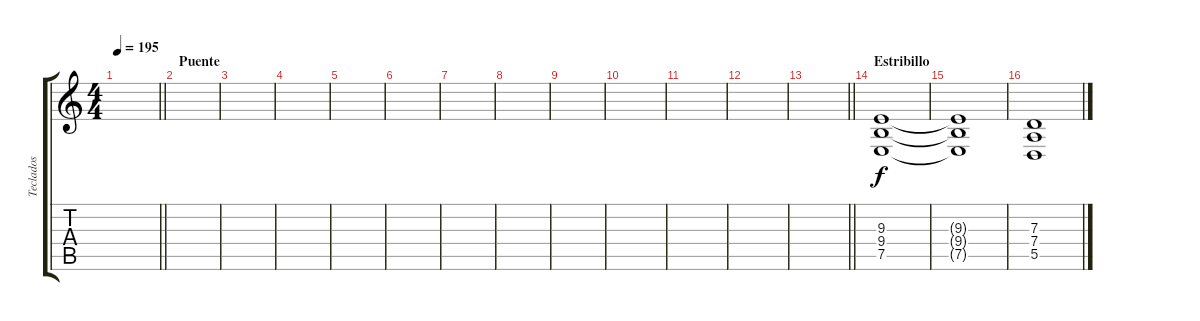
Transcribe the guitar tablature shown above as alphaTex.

\track ("Teclados" "Teclados") {instrument stringensemble1}
\staff {score tabs}
\tuning (E4 B3 G3 D3 A2 E2) {hide}
\ts (4 4)
\tempo 195
\clef g2
\barLineRight lightlight
\ks c
|
\section ("" "Puente")
|
|
|
|
|
|
|
|
|
|
|
\barLineRight lightlight
|
\section ("" "Estribillo")
(9.3 9.4 7.5).1 |
(9.3{t} 9.4{t} 7.5{t}).1 |
(7.3 7.4 5.5).1
